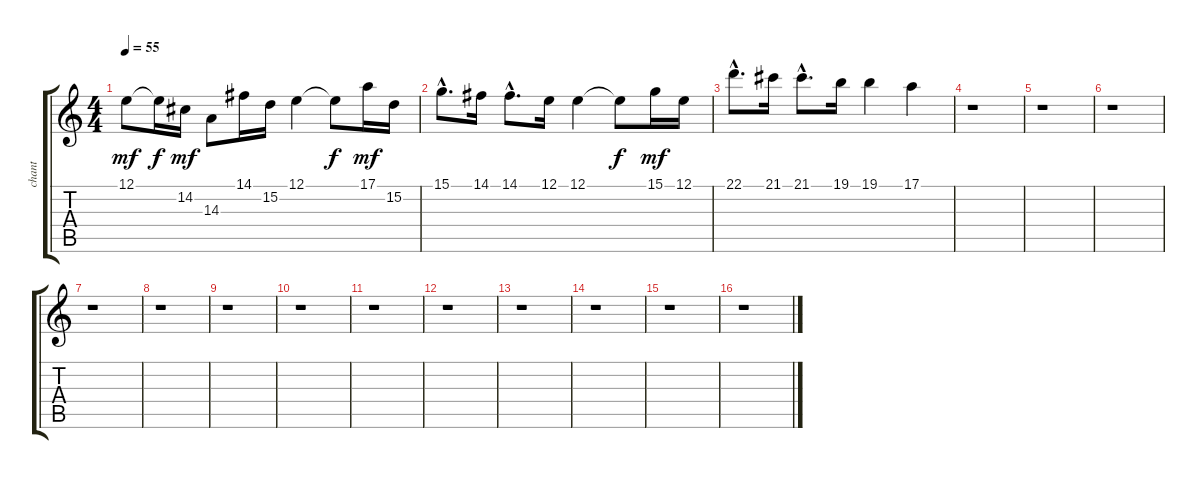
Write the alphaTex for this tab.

\track ("chant" "chant") {instrument choiraahs}
\staff {score tabs}
\tuning (E4 B3 G3 D3 A2 E2) {hide}
\ts (4 4)
\tempo 55
\clef g2
\ks c
12.1.8{dy mf} 12.1{t}.16{dy f} 14.2.16{dy mf} 14.3.8 14.1.16 15.2.16 12.1.4 12.1{t}.8{dy f} 17.1.16{dy mf} 15.2.16 |
15.1{hac}.8{d} 14.1.16 14.1{hac}.8{d} 12.1.16 12.1.4 12.1{t}.8{dy f} 15.1.16{dy mf} 12.1.16 |
22.1{hac}.8{d} 21.1.16 21.1{hac}.8{d} 19.1.16 19.1.4 17.1.4 |
r.1 |
r.1 |
r.1 |
r.1 |
r.1 |
r.1 |
r.1 |
r.1 |
r.1 |
r.1 |
r.1 |
r.1 |
r.1
